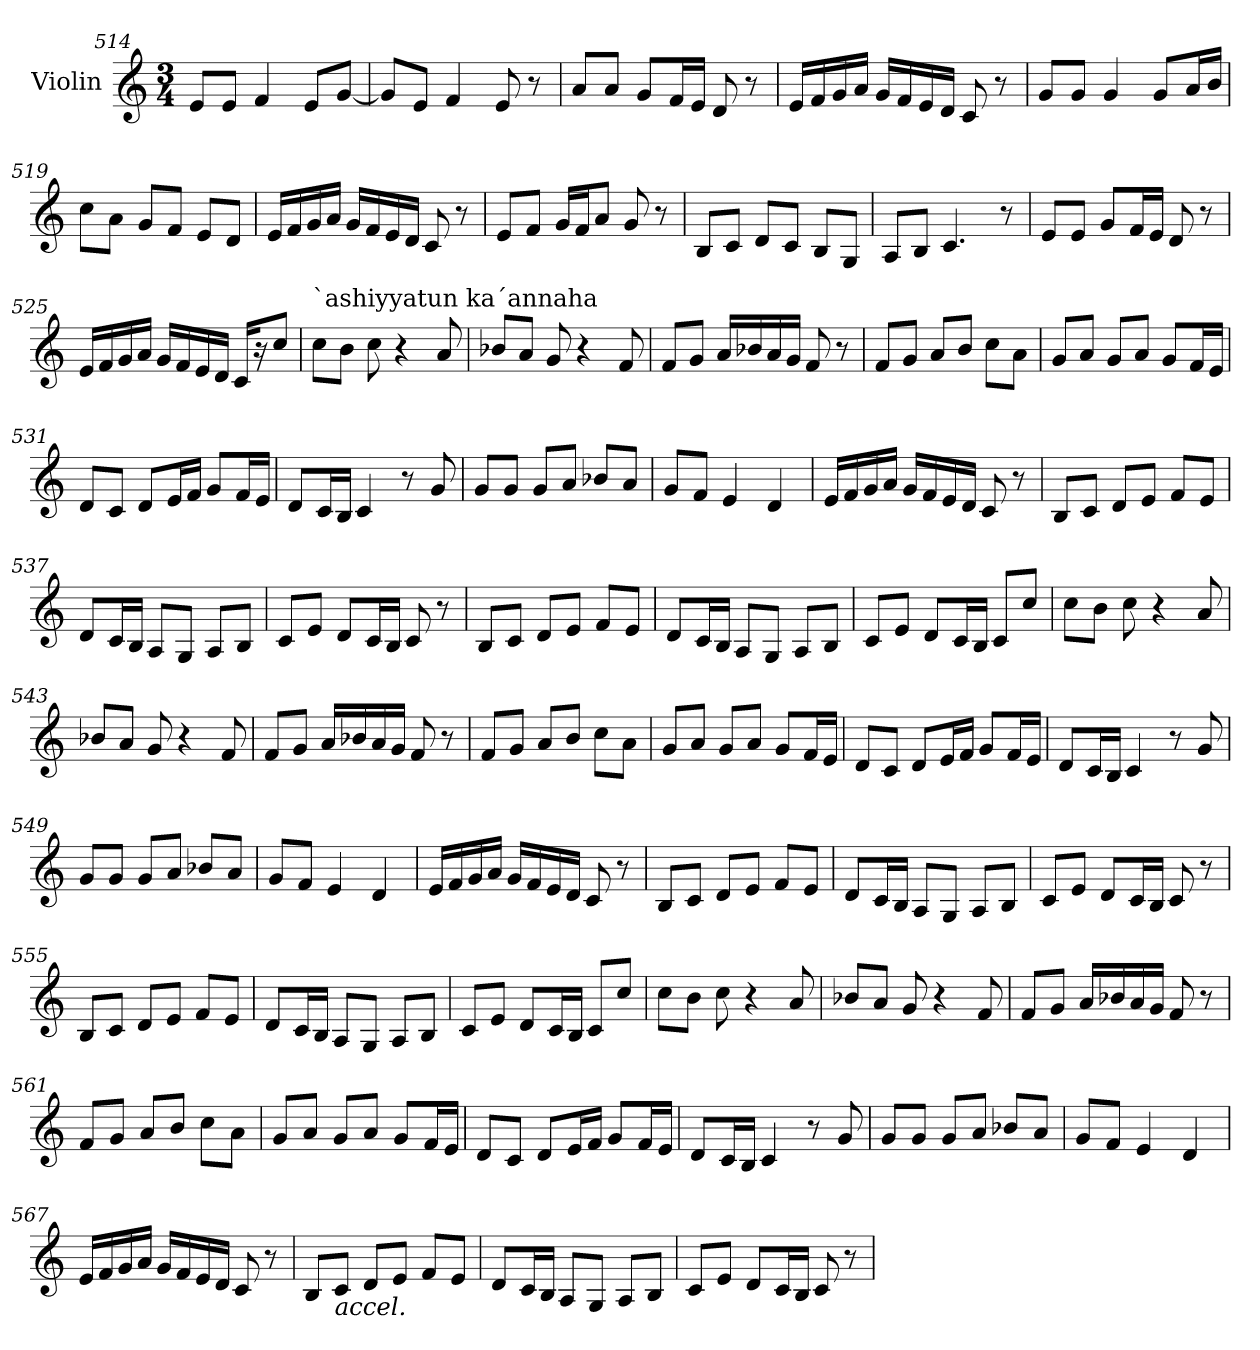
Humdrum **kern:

**kern
*part1
*staff1
*I"Violin
*clefG2
*k[]
*M3/4
=514
8e/L
8e/J
4f/
8e/L
[8g/J
=515
8g/L]
8e/J
4f/
8e/
8r
=516
8a/L
8a/J
8g/L
16f/L
16e/JJ
8d/
8r
=517
16e/LL
16f/
16g/
16a/JJ
16g/LL
16f/
16e/
16d/JJ
8c/
8r
!!LO:LB:g=z
=518
8g/L
8g/J
4g/
8g/L
16a/L
16b/JJ
=519
8cc\L
8a\J
8g/L
8f/J
8e/L
8d/J
=520
16e/LL
16f/
16g/
16a/JJ
16g/LL
16f/
16e/
16d/JJ
8c/
8r
!!LO:LB:g=z
=521
8e/L
8f/J
16g/LL
16f/J
8a/J
8g/
8r
=522
8B/L
8c/J
8d/L
8c/J
8B/L
8G/J
=523
8A/L
8B/J
4.c/
8r
=524
8e/L
8e/J
8g/L
16f/L
16e/JJ
8d/
8r
=525
16e/LL
16f/
16g/
16a/JJ
16g/LL
16f/
16e/
16d/JJ
16c/KL
16r
8cc/J
!!LO:LB:g=z
=526
*MM90
!LO:TX:a:t=`ashiyyatun ka´annaha
8cc\L
8b\J
8cc\
4r
8a/
=527
8b-X/L
8a/J
8g/
4r
8f/
!!LO:PB:g=z
=528
8f/L
8g/J
16a/LL
16b-X/
16a/
16g/JJ
8f/
8r
=529
8f/L
8g/J
8a/L
8b/J
8cc\L
8a\J
=530
8g/L
8a/J
8g/L
8a/J
8g/L
16f/L
16e/JJ
=531
8d/L
8c/J
8d/L
16e/L
16f/JJ
8g/L
16f/L
16e/JJ
=532
8d/L
16c/L
16B/JJ
4c/
8r
8g/
!!LO:LB:g=z
=533
8g/L
8g/J
8g/L
8a/J
8b-X/L
8a/J
=534
8g/L
8f/J
4e/
4d/
=535
16e/LL
16f/
16g/
16a/JJ
16g/LL
16f/
16e/
16d/JJ
8c/
8r
=536
8B/L
8c/J
8d/L
8e/J
8f/L
8e/J
=537
8d/L
16c/L
16B/JJ
8A/L
8G/J
8A/L
8B/J
!!LO:LB:g=z
=538
8c/L
8e/J
8d/L
16c/L
16B/JJ
8c/
8r
=539
8B/L
8c/J
8d/L
8e/J
8f/L
8e/J
=540
8d/L
16c/L
16B/JJ
8A/L
8G/J
8A/L
8B/J
=541
8c/L
8e/J
8d/L
16c/L
16B/JJ
8c/L
8cc/J
=542
8cc\L
8b\J
8cc\
4r
8a/
!!LO:LB:g=z
=543
8b-X/L
8a/J
8g/
4r
8f/
=544
8f/L
8g/J
16a/LL
16b-X/
16a/
16g/JJ
8f/
8r
=545
8f/L
8g/J
8a/L
8b/J
8cc\L
8a\J
=546
8g/L
8a/J
8g/L
8a/J
8g/L
16f/L
16e/JJ
=547
8d/L
8c/J
8d/L
16e/L
16f/JJ
8g/L
16f/L
16e/JJ
!!LO:LB:g=z
=548
8d/L
16c/L
16B/JJ
4c/
8r
8g/
=549
8g/L
8g/J
8g/L
8a/J
8b-X/L
8a/J
=550
8g/L
8f/J
4e/
4d/
=551
16e/LL
16f/
16g/
16a/JJ
16g/LL
16f/
16e/
16d/JJ
8c/
8r
=552
8B/L
8c/J
8d/L
8e/J
8f/L
8e/J
!!LO:LB:g=z
=553
8d/L
16c/L
16B/JJ
8A/L
8G/J
8A/L
8B/J
=554
8c/L
8e/J
8d/L
16c/L
16B/JJ
8c/
8r
=555
8B/L
8c/J
8d/L
8e/J
8f/L
8e/J
=556
8d/L
16c/L
16B/JJ
8A/L
8G/J
8A/L
8B/J
=557
8c/L
8e/J
8d/L
16c/L
16B/JJ
8c/L
8cc/J
!!LO:LB:g=z
=558
8cc\L
8b\J
8cc\
4r
8a/
=559
8b-X/L
8a/J
8g/
4r
8f/
=560
8f/L
8g/J
16a/LL
16b-X/
16a/
16g/JJ
8f/
8r
=561
8f/L
8g/J
8a/L
8b/J
8cc\L
8a\J
=562
8g/L
8a/J
8g/L
8a/J
8g/L
16f/L
16e/JJ
!!LO:LB:g=z
=563
8d/L
8c/J
8d/L
16e/L
16f/JJ
8g/L
16f/L
16e/JJ
=564
8d/L
16c/L
16B/JJ
4c/
8r
8g/
=565
8g/L
8g/J
8g/L
8a/J
8b-X/L
8a/J
=566
8g/L
8f/J
4e/
4d/
=567
16e/LL
16f/
16g/
16a/JJ
16g/LL
16f/
16e/
16d/JJ
8c/
8r
!!LO:PB:g=z
=568
8B/L
!LO:TX:b:i:t=accel.
8c/J
8d/L
8e/J
8f/L
8e/J
=569
8d/L
16c/L
16B/JJ
8A/L
8G/J
8A/L
8B/J
=570
8c/L
8e/J
8d/L
16c/L
16B/JJ
8c/
8r
=
*-
